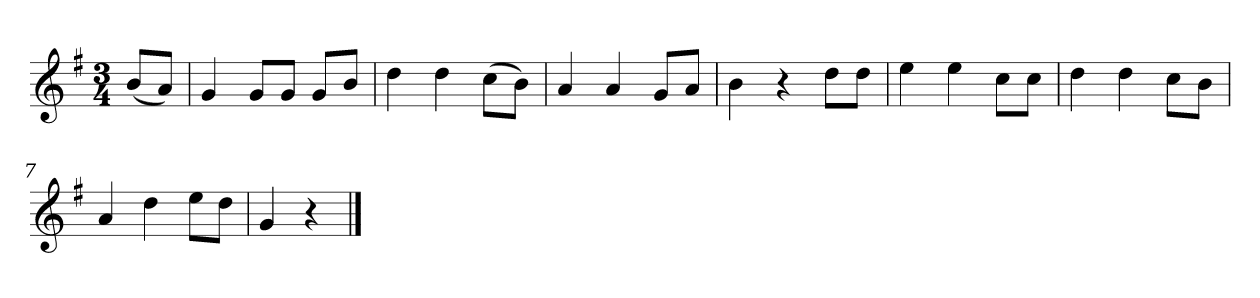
**kern
*part1
*staff1
*k[f#]
*M3/4
*MM120
=
(8bL
8aJ)
=1
4g
8gL
8gJ
8gL
8bJ
=2
4dd
4dd
(8ccL
8bJ)
=3
4a
4a
8gL
8aJ
=4
4b
4r
8ddL
8ddJ
=5
4ee
4ee
8ccL
8ccJ
=6
4dd
4dd
8ccL
8bJ
=7
4a
4dd
8eeL
8ddJ
=8
4g
4r
==
*-
